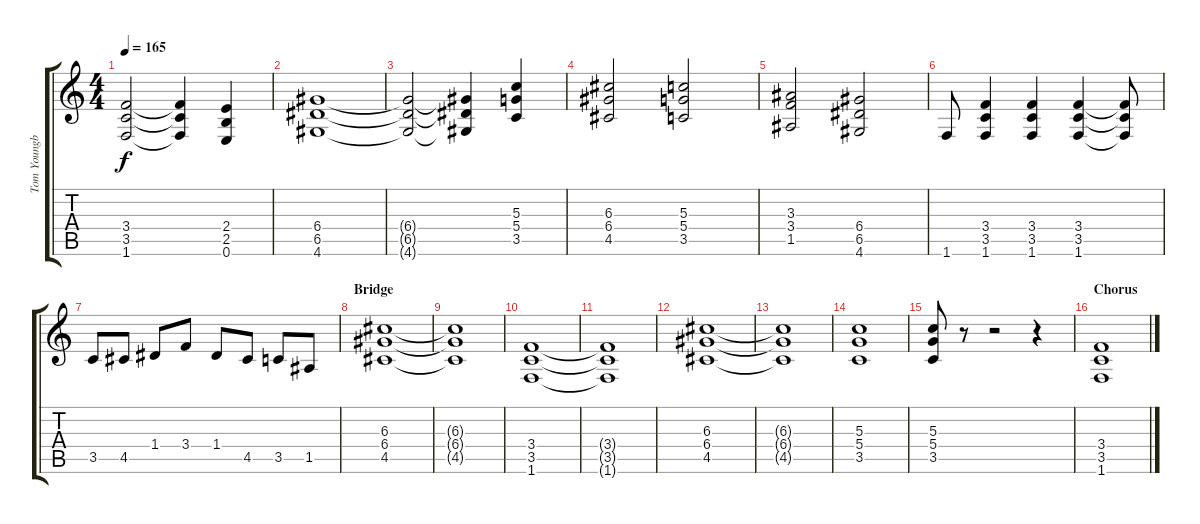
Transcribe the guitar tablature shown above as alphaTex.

\track ("Tom Youngblood" "Tom Youngb") {instrument distortionguitar}
\staff {score tabs}
\tuning (E4 B3 G3 D3 A2 E2) {hide}
\ts (4 4)
\tempo 165
\clef g2
\ks c
(3.4{t} 3.5{t} 1.6{t}).2{dy f} (3.4{t} 3.5{t} 1.6{t}).4 (2.4 2.5 0.6).4 |
(6.4 6.5 4.6).1 |
(6.4{t} 6.5{t} 4.6{t}).2 (6.4{t} 6.5{t} 4.6{t}).4 (5.3 5.4 3.5).4 |
(6.3 6.4 4.5).2 (5.3 5.4 3.5).2 |
(3.3 3.4 1.5).2 (6.4 6.5 4.6).2 |
1.6.8 (3.4 3.5 1.6).4 (3.4 3.5 1.6).4 (3.4 3.5 1.6).4 (3.4{t} 3.5{t} 1.6{t}).8 |
3.5.8 4.5.8 1.4.8 3.4.8 1.4.8 4.5.8 3.5.8 1.5.8 |
\section ("" "Bridge")
(6.3 6.4 4.5).1 |
(6.3{t} 6.4{t} 4.5{t}).1 |
(3.4 3.5 1.6).1 |
(3.4{t} 3.5{t} 1.6{t}).1 |
(6.3 6.4 4.5).1 |
(6.3{t} 6.4{t} 4.5{t}).1 |
(5.3 5.4 3.5).1 |
(5.3 5.4 3.5).8 r.8 r.2 r.4 |
\section ("" "Chorus")
(3.4 3.5 1.6).1
